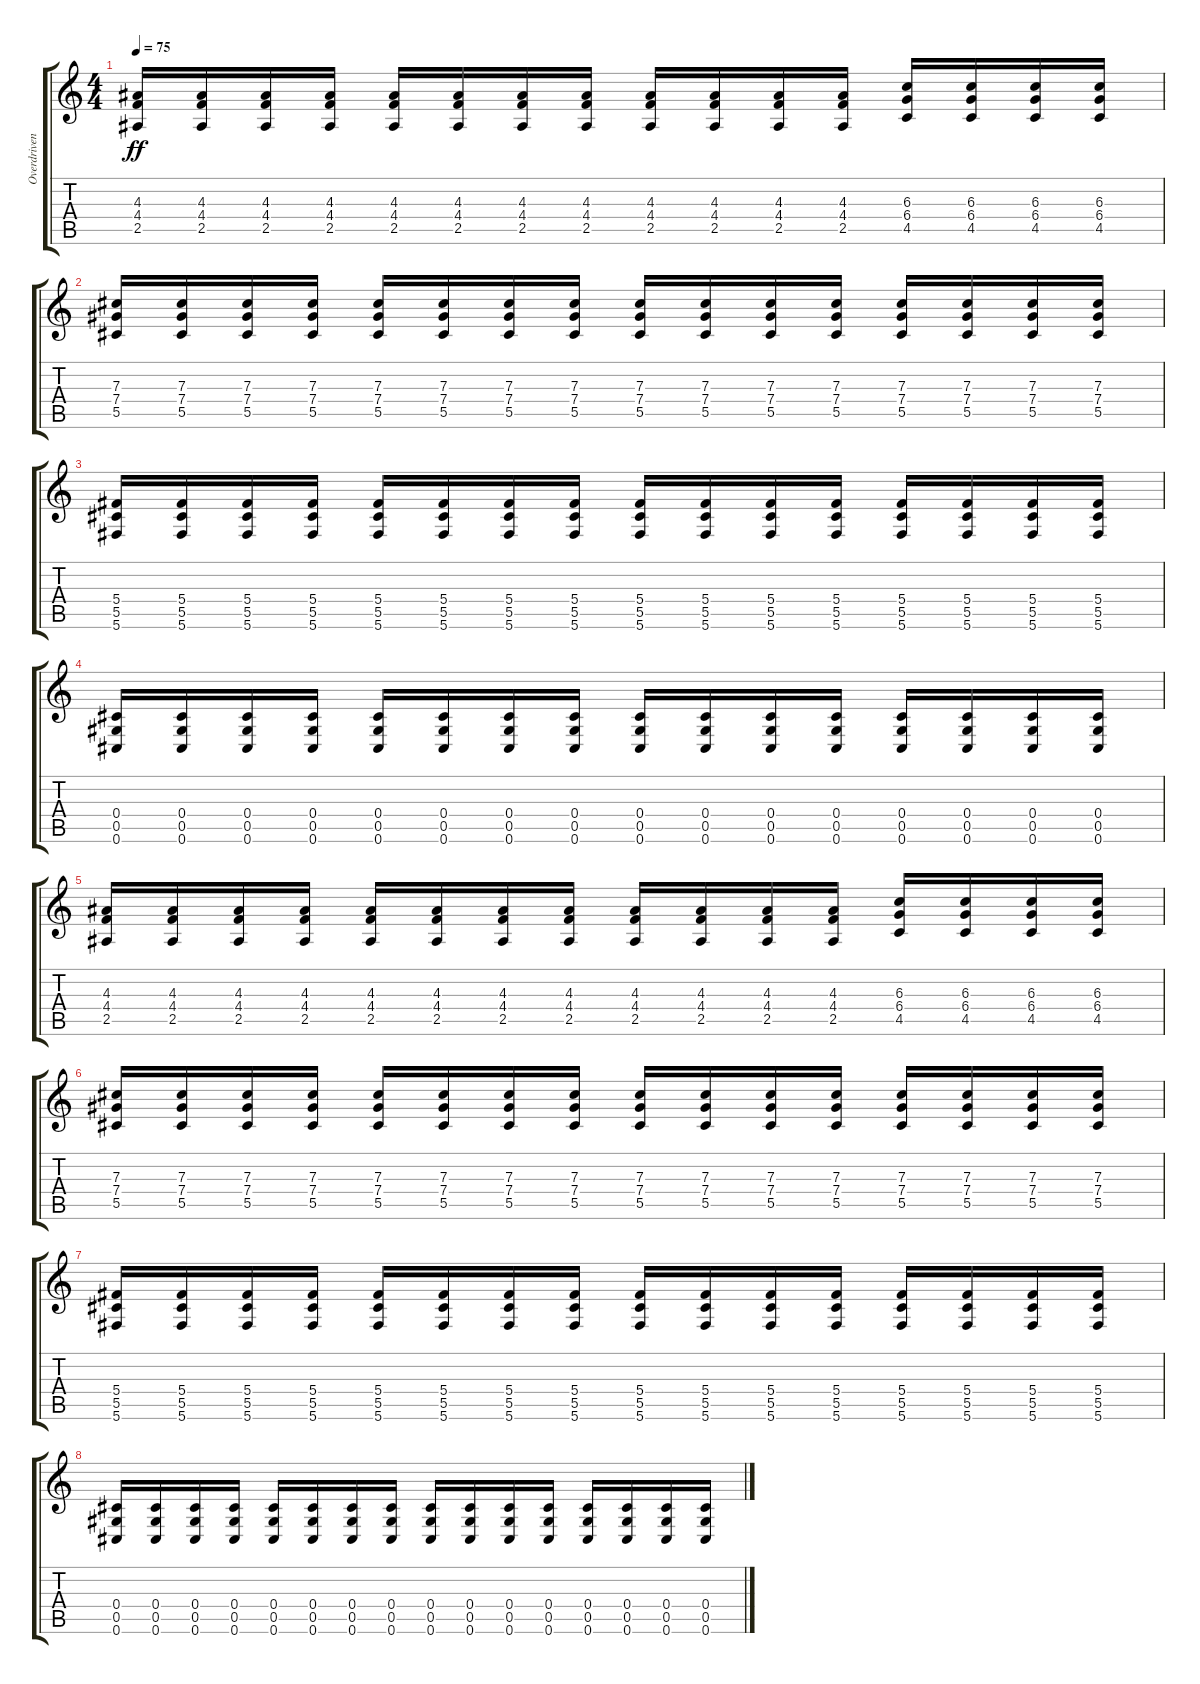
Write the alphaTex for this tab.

\track ("Overdriven Guitar" "Overdriven") {instrument overdrivenguitar}
\staff {score tabs}
\tuning (Eb4 Bb3 Gb3 Db3 Ab2 Db2) {hide}
\ts (4 4)
\tempo 75
\clef g2
\ks c
(4.3 4.4 2.5).16{dy ff} (4.3 4.4 2.5).16 (4.3 4.4 2.5).16 (4.3 4.4 2.5).16 (4.3 4.4 2.5).16 (4.3 4.4 2.5).16 (4.3 4.4 2.5).16 (4.3 4.4 2.5).16 (4.3 4.4 2.5).16 (4.3 4.4 2.5).16 (4.3 4.4 2.5).16 (4.3 4.4 2.5).16 (6.3 6.4 4.5).16 (6.3 6.4 4.5).16 (6.3 6.4 4.5).16 (6.3 6.4 4.5).16 |
(7.3 7.4 5.5).16 (7.3 7.4 5.5).16 (7.3 7.4 5.5).16 (7.3 7.4 5.5).16 (7.3 7.4 5.5).16 (7.3 7.4 5.5).16 (7.3 7.4 5.5).16 (7.3 7.4 5.5).16 (7.3 7.4 5.5).16 (7.3 7.4 5.5).16 (7.3 7.4 5.5).16 (7.3 7.4 5.5).16 (7.3 7.4 5.5).16 (7.3 7.4 5.5).16 (7.3 7.4 5.5).16 (7.3 7.4 5.5).16 |
(5.4 5.5 5.6).16 (5.4 5.5 5.6).16 (5.4 5.5 5.6).16 (5.4 5.5 5.6).16 (5.4 5.5 5.6).16 (5.4 5.5 5.6).16 (5.4 5.5 5.6).16 (5.4 5.5 5.6).16 (5.4 5.5 5.6).16 (5.4 5.5 5.6).16 (5.4 5.5 5.6).16 (5.4 5.5 5.6).16 (5.4 5.5 5.6).16 (5.4 5.5 5.6).16 (5.4 5.5 5.6).16 (5.4 5.5 5.6).16 |
(0.4 0.5 0.6).16 (0.4 0.5 0.6).16 (0.4 0.5 0.6).16 (0.4 0.5 0.6).16 (0.4 0.5 0.6).16 (0.4 0.5 0.6).16 (0.4 0.5 0.6).16 (0.4 0.5 0.6).16 (0.4 0.5 0.6).16 (0.4 0.5 0.6).16 (0.4 0.5 0.6).16 (0.4 0.5 0.6).16 (0.4 0.5 0.6).16 (0.4 0.5 0.6).16 (0.4 0.5 0.6).16 (0.4 0.5 0.6).16 |
(4.3 4.4 2.5).16 (4.3 4.4 2.5).16 (4.3 4.4 2.5).16 (4.3 4.4 2.5).16 (4.3 4.4 2.5).16 (4.3 4.4 2.5).16 (4.3 4.4 2.5).16 (4.3 4.4 2.5).16 (4.3 4.4 2.5).16 (4.3 4.4 2.5).16 (4.3 4.4 2.5).16 (4.3 4.4 2.5).16 (6.3 6.4 4.5).16 (6.3 6.4 4.5).16 (6.3 6.4 4.5).16 (6.3 6.4 4.5).16 |
(7.3 7.4 5.5).16 (7.3 7.4 5.5).16 (7.3 7.4 5.5).16 (7.3 7.4 5.5).16 (7.3 7.4 5.5).16 (7.3 7.4 5.5).16 (7.3 7.4 5.5).16 (7.3 7.4 5.5).16 (7.3 7.4 5.5).16 (7.3 7.4 5.5).16 (7.3 7.4 5.5).16 (7.3 7.4 5.5).16 (7.3 7.4 5.5).16 (7.3 7.4 5.5).16 (7.3 7.4 5.5).16 (7.3 7.4 5.5).16 |
(5.4 5.5 5.6).16 (5.4 5.5 5.6).16 (5.4 5.5 5.6).16 (5.4 5.5 5.6).16 (5.4 5.5 5.6).16 (5.4 5.5 5.6).16 (5.4 5.5 5.6).16 (5.4 5.5 5.6).16 (5.4 5.5 5.6).16 (5.4 5.5 5.6).16 (5.4 5.5 5.6).16 (5.4 5.5 5.6).16 (5.4 5.5 5.6).16 (5.4 5.5 5.6).16 (5.4 5.5 5.6).16 (5.4 5.5 5.6).16 |
(0.4 0.5 0.6).16 (0.4 0.5 0.6).16 (0.4 0.5 0.6).16 (0.4 0.5 0.6).16 (0.4 0.5 0.6).16 (0.4 0.5 0.6).16 (0.4 0.5 0.6).16 (0.4 0.5 0.6).16 (0.4 0.5 0.6).16 (0.4 0.5 0.6).16 (0.4 0.5 0.6).16 (0.4 0.5 0.6).16 (0.4 0.5 0.6).16 (0.4 0.5 0.6).16 (0.4 0.5 0.6).16 (0.4 0.5 0.6).16
